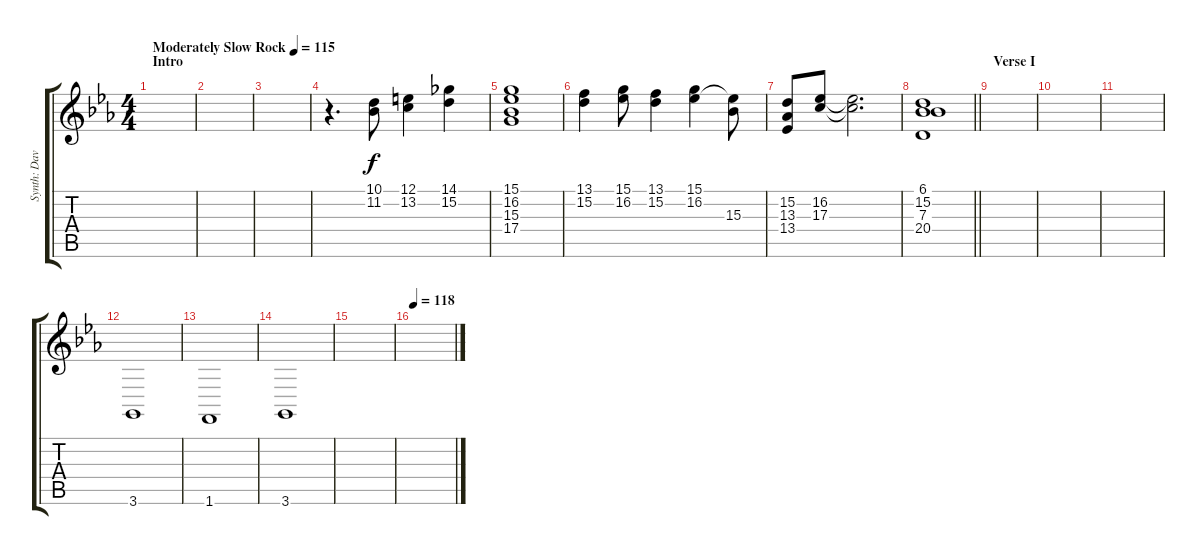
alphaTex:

\track ("Synth: David" "Synth: Dav") {instrument stringensemble1}
\staff {score tabs}
\tuning (E4 B3 G3 D3 A2 E2) {hide}
\ts (4 4)
\section ("" "Intro")
\tempo (115 "Moderately Slow Rock")
\clef g2
\ks eb
|
|
|
r.4{d} (10.1 11.2).8 (12.1 13.2).4 (14.1 15.2).4 |
(15.1 16.2 15.3 17.4).1 |
(13.1 15.2).4 (15.1 16.2).8 (13.1 15.2).4 (15.1 16.2).4 (16.2{t} 15.3).8 |
(15.2 13.3 13.4).8 (16.2 17.3).8 (16.2{t} 17.3{t}).2{d} |
\barLineRight lightlight
(6.1 15.2 7.3 20.4).1 |
\section ("" "Verse I")
|
|
|
3.6.1 |
1.6.1 |
3.6.1 |
|
\tempo 118
